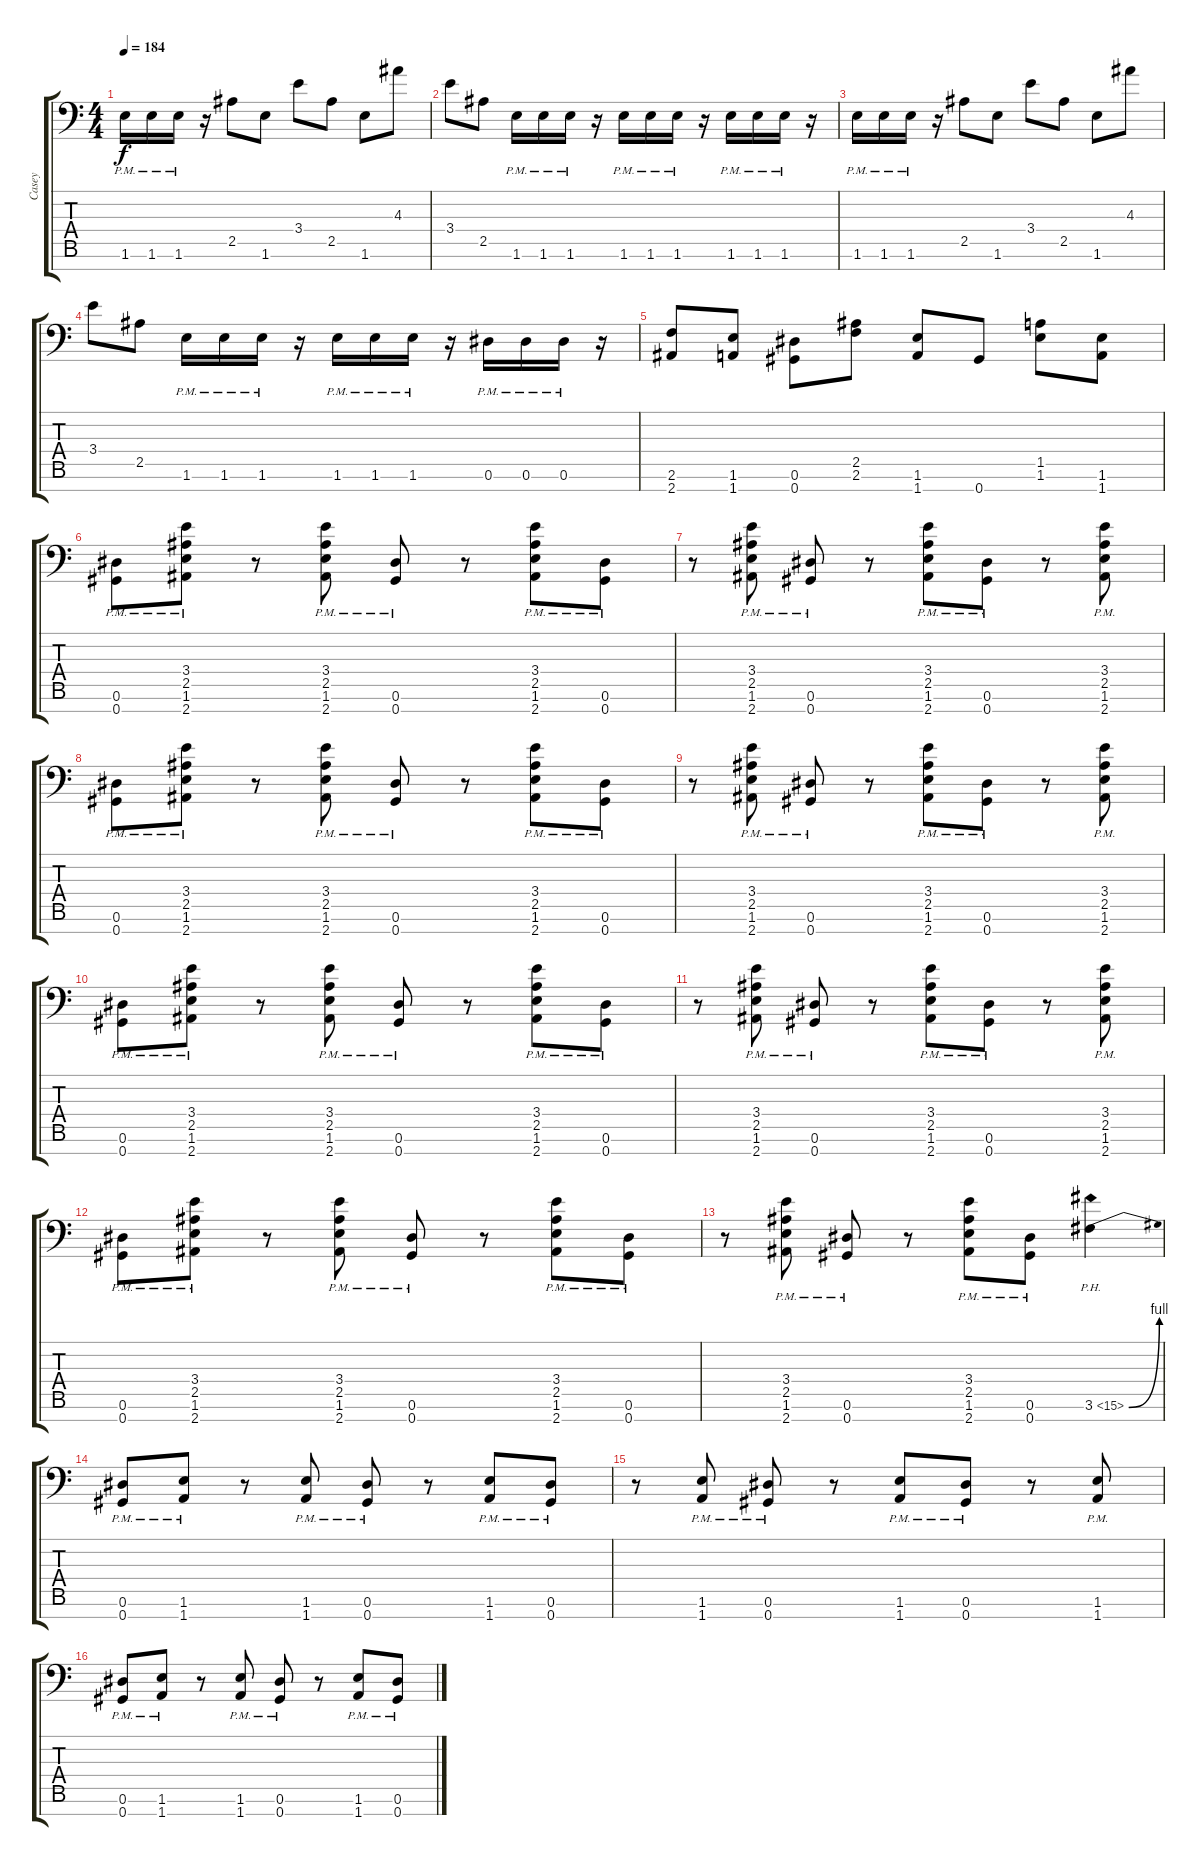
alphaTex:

\track ("Casey" "Casey") {instrument distortionguitar}
\staff {score tabs}
\tuning (Eb4 Bb3 Gb3 Db3 Ab2 Eb2 Ab1) {hide}
\ts (4 4)
\tempo 184
\clef f4
\ks c
1.6{pm}.16{dy f} 1.6{pm}.16 1.6{pm}.16 r.16 2.5.8 1.6.8 3.4.8 2.5.8 1.6.8 4.3.8 |
3.4.8 2.5.8 1.6{pm}.16 1.6{pm}.16 1.6{pm}.16 r.16 1.6{pm}.16 1.6{pm}.16 1.6{pm}.16 r.16 1.6{pm}.16 1.6{pm}.16 1.6{pm}.16 r.16 |
1.6{pm}.16 1.6{pm}.16 1.6{pm}.16 r.16 2.5.8 1.6.8 3.4.8 2.5.8 1.6.8 4.3.8 |
3.4.8 2.5.8 1.6{pm}.16 1.6{pm}.16 1.6{pm}.16 r.16 1.6{pm}.16 1.6{pm}.16 1.6{pm}.16 r.16 0.6{pm}.16 0.6{pm}.16 0.6{pm}.16 r.16 |
(2.6 2.7).8 (1.6 1.7).8 (0.6 0.7).8 (2.5 2.6).8 (1.6 1.7).8 0.7.8 (1.5 1.6).8 (1.6 1.7).8 |
(0.6 0.7{pm}).8 (3.4 2.5 1.6 2.7{pm}).8 r.8 (3.4 2.5 1.6 2.7{pm}).8 (0.6 0.7{pm}).8 r.8 (3.4 2.5 1.6 2.7{pm}).8 (0.6 0.7{pm}).8 |
r.8 (3.4 2.5 1.6 2.7{pm}).8 (0.6 0.7{pm}).8 r.8 (3.4 2.5 1.6 2.7{pm}).8 (0.6 0.7{pm}).8 r.8 (3.4 2.5 1.6 2.7{pm}).8 |
(0.6 0.7{pm}).8 (3.4 2.5 1.6 2.7{pm}).8 r.8 (3.4 2.5 1.6 2.7{pm}).8 (0.6 0.7{pm}).8 r.8 (3.4 2.5 1.6 2.7{pm}).8 (0.6 0.7{pm}).8 |
r.8 (3.4 2.5 1.6 2.7{pm}).8 (0.6 0.7{pm}).8 r.8 (3.4 2.5 1.6 2.7{pm}).8 (0.6 0.7{pm}).8 r.8 (3.4 2.5 1.6 2.7{pm}).8 |
(0.6 0.7{pm}).8 (3.4 2.5 1.6 2.7{pm}).8 r.8 (3.4 2.5 1.6 2.7{pm}).8 (0.6 0.7{pm}).8 r.8 (3.4 2.5 1.6 2.7{pm}).8 (0.6 0.7{pm}).8 |
r.8 (3.4 2.5 1.6 2.7{pm}).8 (0.6 0.7{pm}).8 r.8 (3.4 2.5 1.6 2.7{pm}).8 (0.6 0.7{pm}).8 r.8 (3.4 2.5 1.6 2.7{pm}).8 |
(0.6 0.7{pm}).8 (3.4 2.5 1.6 2.7{pm}).8 r.8 (3.4 2.5 1.6 2.7{pm}).8 (0.6 0.7{pm}).8 r.8 (3.4 2.5 1.6 2.7{pm}).8 (0.6 0.7{pm}).8 |
r.8 (3.4 2.5 1.6 2.7{pm}).8 (0.6 0.7{pm}).8 r.8 (3.4 2.5 1.6 2.7{pm}).8 (0.6 0.7{pm}).8 3.6{be (bend 0 0 60 4) ph 12}.4 |
(0.6 0.7{pm}).8 (1.6 1.7{pm}).8 r.8 (1.6 1.7{pm}).8 (0.6 0.7{pm}).8 r.8 (1.6 1.7{pm}).8 (0.6 0.7{pm}).8 |
r.8 (1.6 1.7{pm}).8 (0.6 0.7{pm}).8 r.8 (1.6 1.7{pm}).8 (0.6 0.7{pm}).8 r.8 (1.6 1.7{pm}).8 |
(0.6 0.7{pm}).8 (1.6 1.7{pm}).8 r.8 (1.6 1.7{pm}).8 (0.6 0.7{pm}).8 r.8 (1.6 1.7{pm}).8 (0.6 0.7{pm}).8
